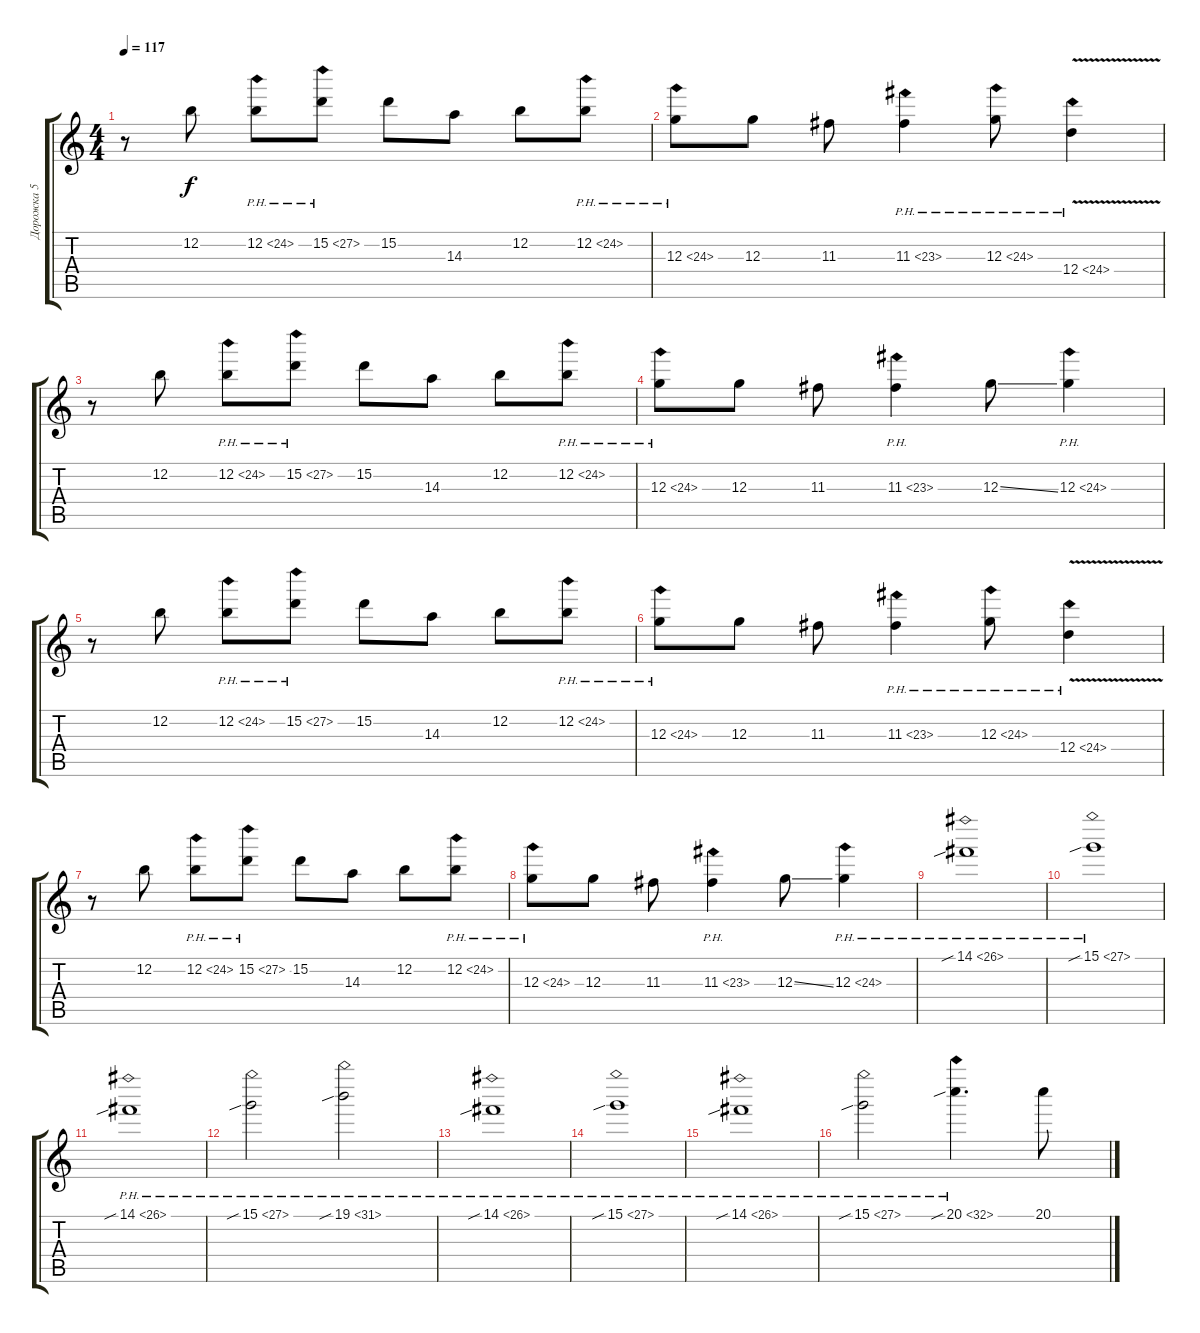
\track ("Дорожка 5" "Дорожка 5") {instrument distortionguitar}
\staff {score tabs}
\tuning (E4 B3 G3 D3 A2 E2) {hide}
\ts (4 4)
\tempo 117
\clef g2
\ks c
r.8{dy f} 12.2.8 12.2{ph 12}.8 15.2{ph 12}.8 15.2.8 14.3.8 12.2.8 12.2{ph 12}.8 |
12.3{ph 12}.8 12.3.8 11.3.8 11.3{ph 12}.4 12.3{ph 12}.8 12.4{ph 12 v}.4 |
r.8 12.2.8 12.2{ph 12}.8 15.2{ph 12}.8 15.2.8 14.3.8 12.2.8 12.2{ph 12}.8 |
12.3{ph 12}.8 12.3.8 11.3.8 11.3{ph 12}.4 12.3{ss}.8 12.3{ph 12}.4 |
r.8 12.2.8 12.2{ph 12}.8 15.2{ph 12}.8 15.2.8 14.3.8 12.2.8 12.2{ph 12}.8 |
12.3{ph 12}.8 12.3.8 11.3.8 11.3{ph 12}.4 12.3{ph 12}.8 12.4{ph 12 v}.4 |
r.8 12.2.8 12.2{ph 12}.8 15.2{ph 12}.8 15.2.8 14.3.8 12.2.8 12.2{ph 12}.8 |
12.3{ph 12}.8 12.3.8 11.3.8 11.3{ph 12}.4 12.3{ss}.8 12.3{ph 12}.4 |
14.1{ph 12 sib}.1 |
15.1{ph 12 sib}.1 |
14.1{ph 12 sib}.1 |
15.1{ph 12 sib}.2 19.1{ph 12 sib}.2 |
14.1{ph 12 sib}.1 |
15.1{ph 12 sib}.1 |
14.1{ph 12 sib}.1 |
15.1{ph 12 sib}.2 20.1{ph 12 sib}.4{d} 20.1.8
